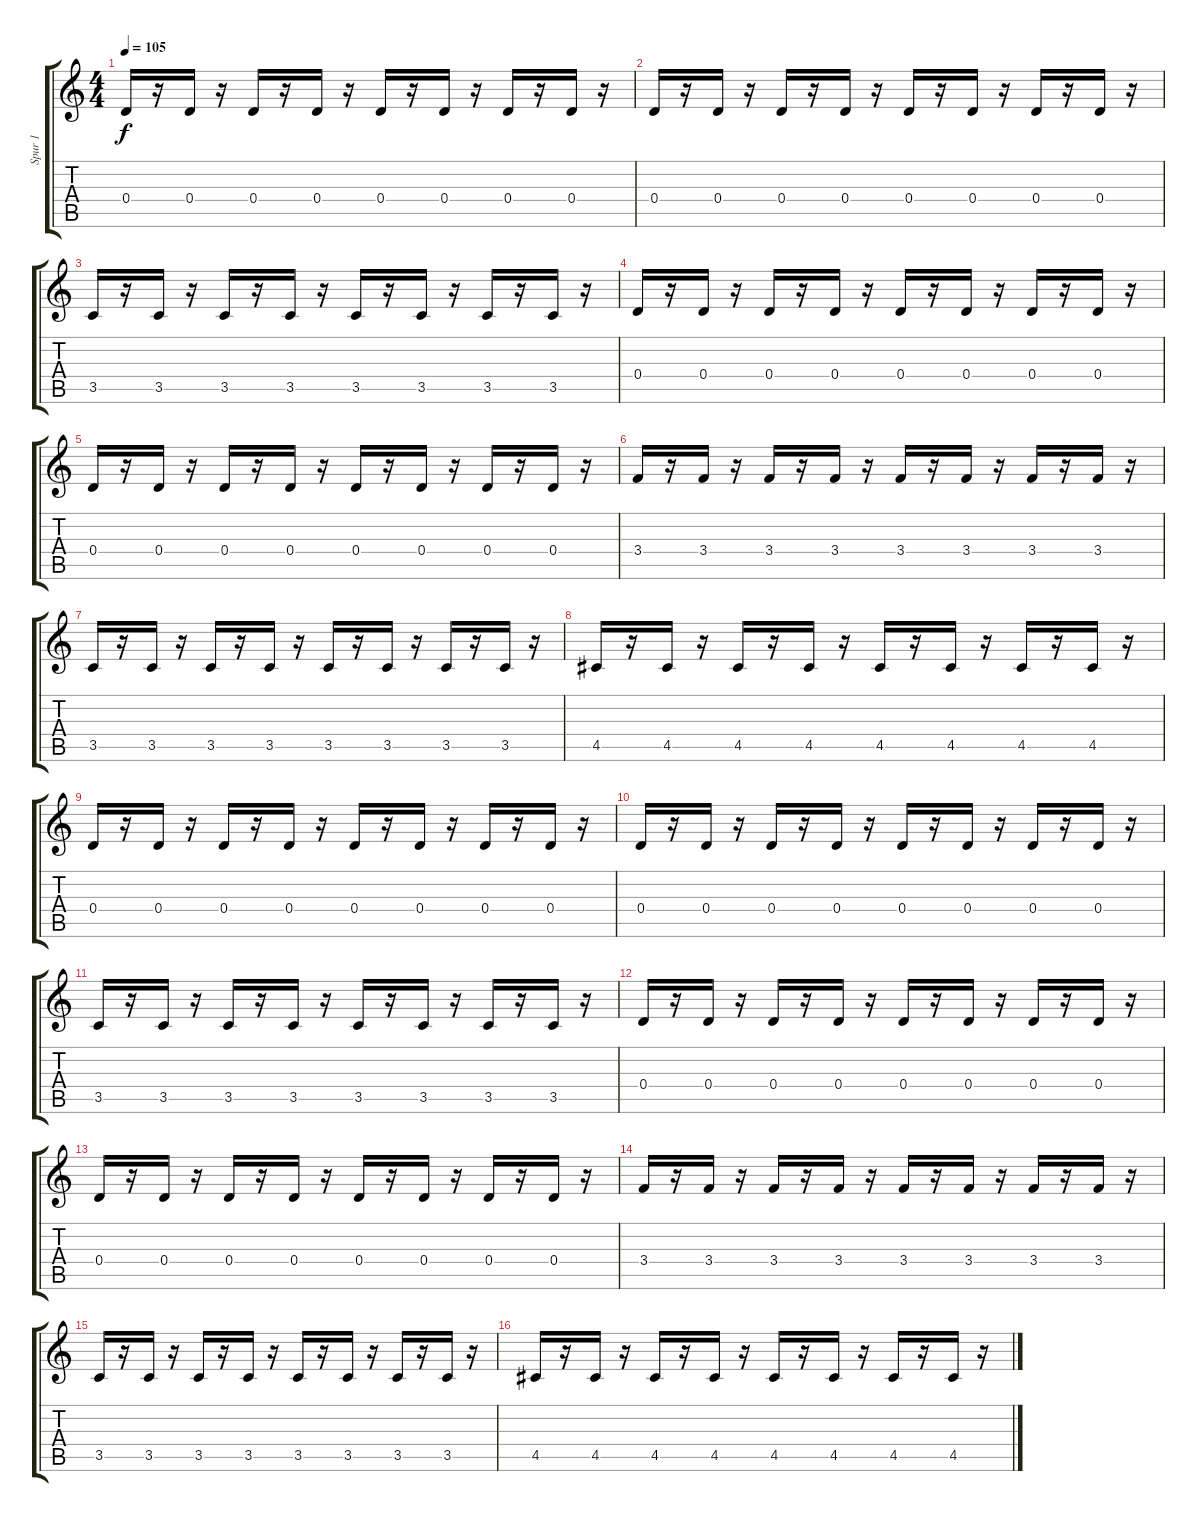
\track ("Spur 1" "Spur 1") {instrument electricguitarmuted}
\staff {score tabs}
\tuning (E4 B3 G3 D3 A2 E2) {hide}
\ts (4 4)
\tempo 105
\clef g2
\ks c
0.4.16{dy f} r.16 0.4.16 r.16 0.4.16 r.16 0.4.16 r.16 0.4.16 r.16 0.4.16 r.16 0.4.16 r.16 0.4.16 r.16 |
0.4.16 r.16 0.4.16 r.16 0.4.16 r.16 0.4.16 r.16 0.4.16 r.16 0.4.16 r.16 0.4.16 r.16 0.4.16 r.16 |
3.5.16 r.16 3.5.16 r.16 3.5.16 r.16 3.5.16 r.16 3.5.16 r.16 3.5.16 r.16 3.5.16 r.16 3.5.16 r.16 |
0.4.16 r.16 0.4.16 r.16 0.4.16 r.16 0.4.16 r.16 0.4.16 r.16 0.4.16 r.16 0.4.16 r.16 0.4.16 r.16 |
0.4.16 r.16 0.4.16 r.16 0.4.16 r.16 0.4.16 r.16 0.4.16 r.16 0.4.16 r.16 0.4.16 r.16 0.4.16 r.16 |
3.4.16 r.16 3.4.16 r.16 3.4.16 r.16 3.4.16 r.16 3.4.16 r.16 3.4.16 r.16 3.4.16 r.16 3.4.16 r.16 |
3.5.16 r.16 3.5.16 r.16 3.5.16 r.16 3.5.16 r.16 3.5.16 r.16 3.5.16 r.16 3.5.16 r.16 3.5.16 r.16 |
4.5.16 r.16 4.5.16 r.16 4.5.16 r.16 4.5.16 r.16 4.5.16 r.16 4.5.16 r.16 4.5.16 r.16 4.5.16 r.16 |
0.4.16 r.16 0.4.16 r.16 0.4.16 r.16 0.4.16 r.16 0.4.16 r.16 0.4.16 r.16 0.4.16 r.16 0.4.16 r.16 |
0.4.16 r.16 0.4.16 r.16 0.4.16 r.16 0.4.16 r.16 0.4.16 r.16 0.4.16 r.16 0.4.16 r.16 0.4.16 r.16 |
3.5.16 r.16 3.5.16 r.16 3.5.16 r.16 3.5.16 r.16 3.5.16 r.16 3.5.16 r.16 3.5.16 r.16 3.5.16 r.16 |
0.4.16 r.16 0.4.16 r.16 0.4.16 r.16 0.4.16 r.16 0.4.16 r.16 0.4.16 r.16 0.4.16 r.16 0.4.16 r.16 |
0.4.16 r.16 0.4.16 r.16 0.4.16 r.16 0.4.16 r.16 0.4.16 r.16 0.4.16 r.16 0.4.16 r.16 0.4.16 r.16 |
3.4.16 r.16 3.4.16 r.16 3.4.16 r.16 3.4.16 r.16 3.4.16 r.16 3.4.16 r.16 3.4.16 r.16 3.4.16 r.16 |
3.5.16 r.16 3.5.16 r.16 3.5.16 r.16 3.5.16 r.16 3.5.16 r.16 3.5.16 r.16 3.5.16 r.16 3.5.16 r.16 |
4.5.16 r.16 4.5.16 r.16 4.5.16 r.16 4.5.16 r.16 4.5.16 r.16 4.5.16 r.16 4.5.16 r.16 4.5.16 r.16
